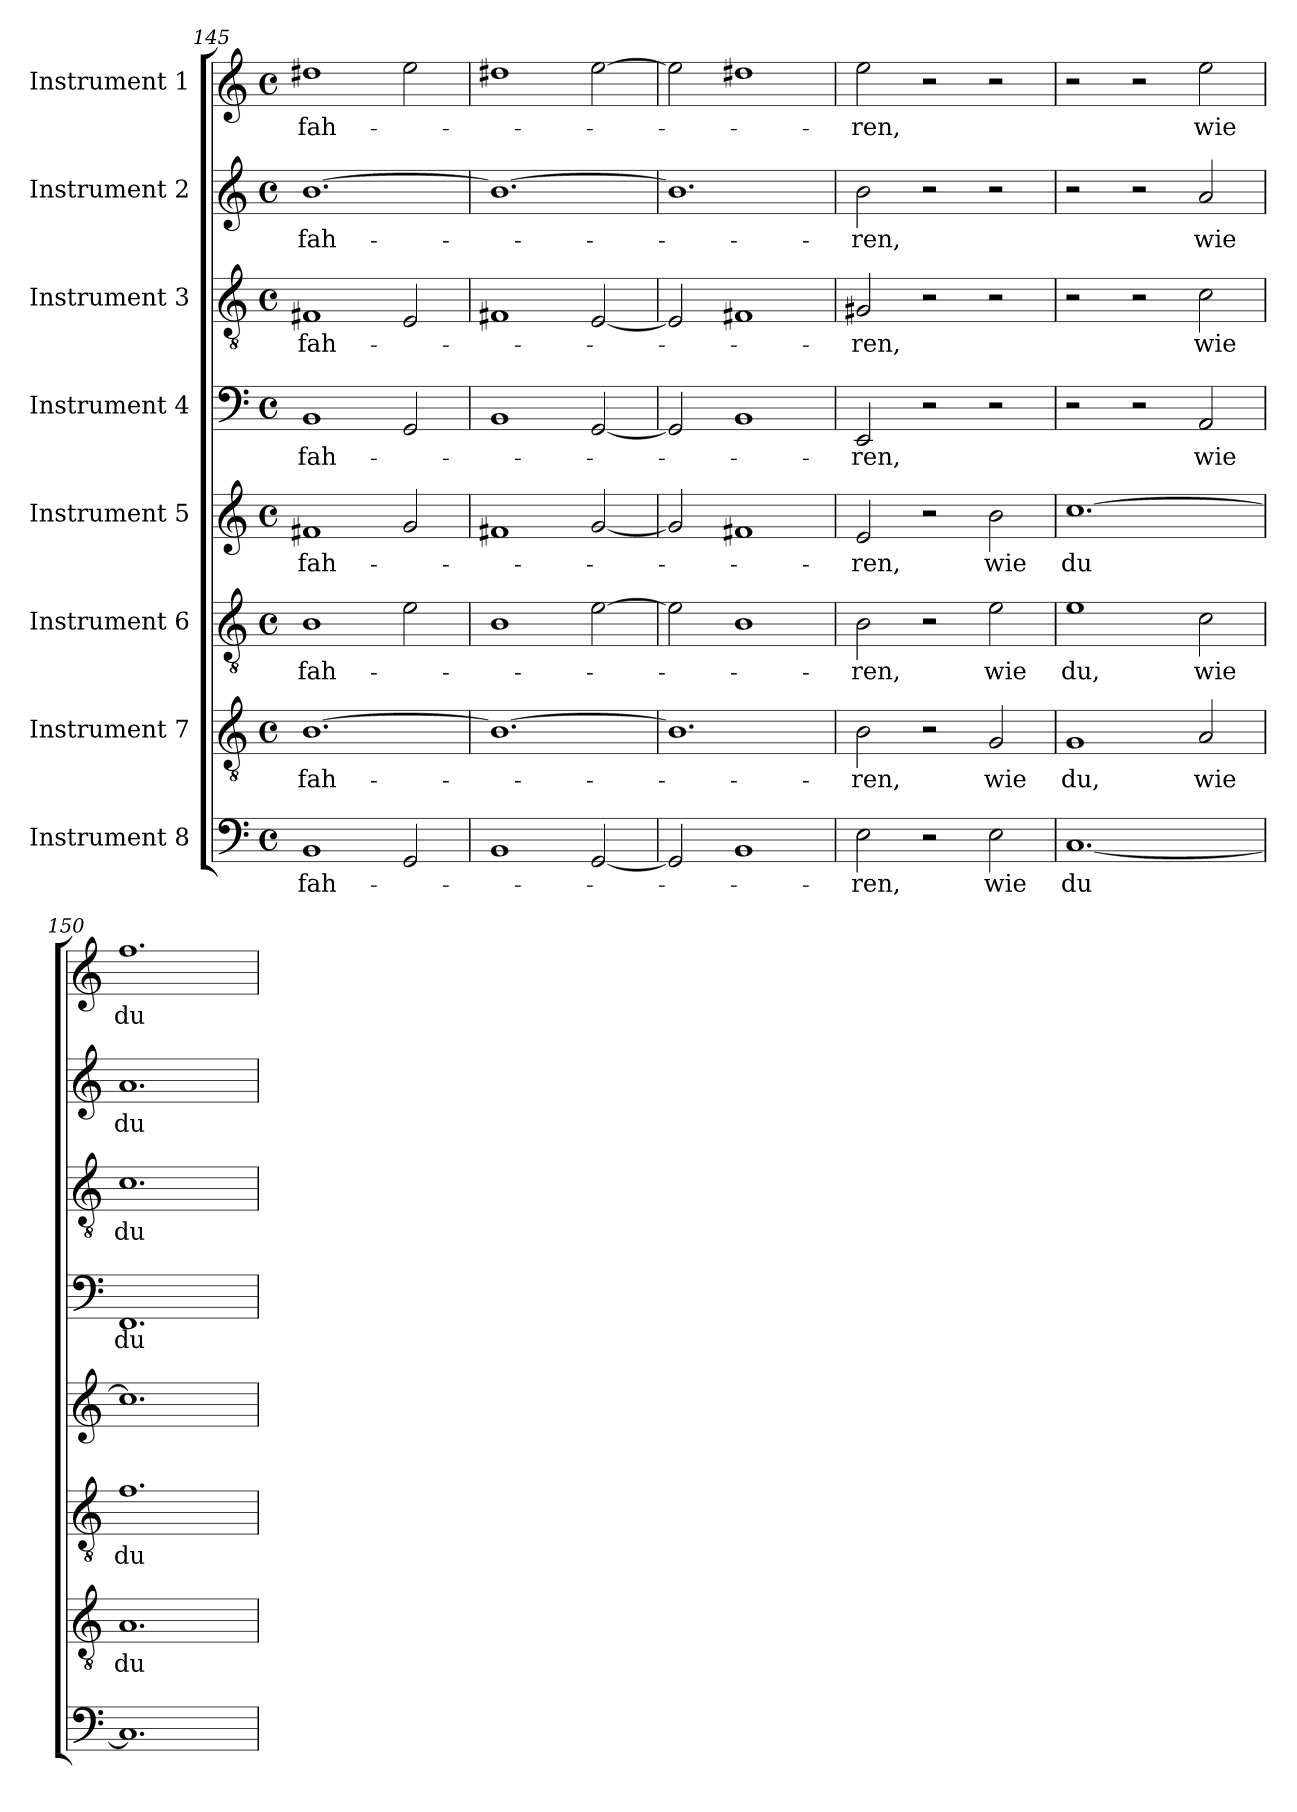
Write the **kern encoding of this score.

**kern	**text	**kern	**text	**kern	**text	**kern	**text	**kern	**text	**kern	**text	**kern	**text	**kern	**text
*part8	*part8	*part7	*part7	*part6	*part6	*part5	*part5	*part4	*part4	*part3	*part3	*part2	*part2	*part1	*part1
*staff8	*staff8	*staff7	*staff7	*staff6	*staff6	*staff5	*staff5	*staff4	*staff4	*staff3	*staff3	*staff2	*staff2	*staff1	*staff1
*I"Instrument 8	*	*I"Instrument 7	*	*I"Instrument 6	*	*I"Instrument 5	*	*I"Instrument 4	*	*I"Instrument 3	*	*I"Instrument 2	*	*I"Instrument 1	*
*clefF4	*	*clefGv2	*	*clefGv2	*	*clefG2	*	*clefF4	*	*clefGv2	*	*clefG2	*	*clefG2	*
*M4/4	*	*M4/4	*	*M4/4	*	*M4/4	*	*M4/4	*	*M4/4	*	*M4/4	*	*M4/4	*
*met(c)	*	*met(c)	*	*met(c)	*	*met(c)	*	*met(c)	*	*met(c)	*	*met(c)	*	*met(c)	*
=145	=145	=145	=145	=145	=145	=145	=145	=145	=145	=145	=145	=145	=145	=145	=145
!	!LO:LY:b:cj	!	!LO:LY:b:cj	!	!LO:LY:b:cj	!	!LO:LY:b:cj	!	!LO:LY:b:cj	!	!LO:LY:b:cj	!	!LO:LY:b:cj	!	!LO:LY:b:cj
1BB	fah-	[>1.B	fah-	1B	fah-	1f#X	fah-	1BB	fah-	1F#X	fah-	[>1.b	fah-	1dd#X	fah-
2GG/	.	.	.	2e\	.	2g/	.	2GG/	.	2E/	.	.	.	2ee\	.
=146	=146	=146	=146	=146	=146	=146	=146	=146	=146	=146	=146	=146	=146	=146	=146
1BB	.	1.B_>	.	1B	.	1f#X	.	1BB	.	1F#X	.	1.b_>	.	1dd#X	.
[<2GG/	.	.	.	[>2e\	.	[<2g/	.	[<2GG/	.	[<2E/	.	.	.	[>2ee\	.
=147	=147	=147	=147	=147	=147	=147	=147	=147	=147	=147	=147	=147	=147	=147	=147
2GG/]	.	1.B]	.	2e\]	.	2g/]	.	2GG/]	.	2E/]	.	1.b]	.	2ee\]	.
1BB	.	.	.	1B	.	1f#X	.	1BB	.	1F#X	.	.	.	1dd#X	.
=148	=148	=148	=148	=148	=148	=148	=148	=148	=148	=148	=148	=148	=148	=148	=148
!	!LO:LY:b:cj	!	!LO:LY:b:cj	!	!LO:LY:b:cj	!	!LO:LY:b:cj	!	!LO:LY:b:cj	!	!LO:LY:b:cj	!	!LO:LY:b:cj	!	!LO:LY:b:cj
2E\	-ren,	2B\	-ren,	2B\	-ren,	2e/	-ren,	2EE/	-ren,	2G#X/	-ren,	2b\	-ren,	2ee\	-ren,
2r	.	2r	.	2r	.	2r	.	2r	.	2r	.	2r	.	2r	.
!	!LO:LY:b:cj	!	!LO:LY:b:cj	!	!LO:LY:b:cj	!	!LO:LY:b:cj	!	!	!	!	!	!	!	!
2E\	wie	2G/	wie	2e\	wie	2b\	wie	2r	.	2r	.	2r	.	2r	.
=149	=149	=149	=149	=149	=149	=149	=149	=149	=149	=149	=149	=149	=149	=149	=149
!	!LO:LY:b:cj	!	!LO:LY:b:cj	!	!LO:LY:b:cj	!	!LO:LY:b:cj	!	!	!	!	!	!	!	!
[<1.C	du	1G	du,	1e	du,	[>1.cc	du	2r	.	2r	.	2r	.	2r	.
.	.	.	.	.	.	.	.	2r	.	2r	.	2r	.	2r	.
!	!	!	!LO:LY:b:cj	!	!LO:LY:b:cj	!	!	!	!LO:LY:b:cj	!	!LO:LY:b:cj	!	!LO:LY:b:cj	!	!LO:LY:b:cj
.	.	2A/	wie	2c\	wie	.	.	2AA/	wie	2c\	wie	2a/	wie	2ee\	wie
=150	=150	=150	=150	=150	=150	=150	=150	=150	=150	=150	=150	=150	=150	=150	=150
!	!	!	!LO:LY:b:cj	!	!LO:LY:b:cj	!	!	!	!LO:LY:b:cj	!	!LO:LY:b:cj	!	!LO:LY:b:cj	!	!LO:LY:b:cj
1.C]	.	1.A	du	1.f	du	1.cc]	.	1.FF	du	1.c	du	1.a	du	1.ff	du
=	=	=	=	=	=	=	=	=	=	=	=	=	=	=	=
*-	*-	*-	*-	*-	*-	*-	*-	*-	*-	*-	*-	*-	*-	*-	*-
